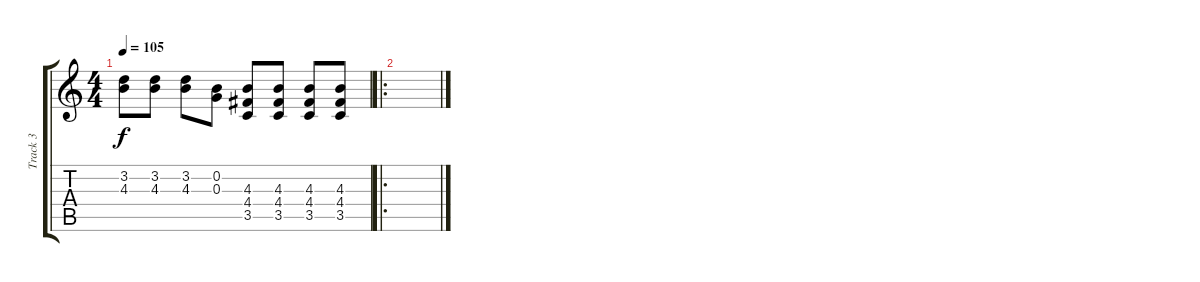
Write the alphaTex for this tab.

\track ("Track 3" "Track 3") {instrument distortionguitar}
\staff {score tabs}
\tuning (E4 B3 G3 D3 A2 E2) {hide}
\ts (4 4)
\tempo 105
\clef g2
\ks c
(3.2 4.3).8{dy f} (3.2 4.3).8 (3.2 4.3).8 (0.2 0.3).8 (4.3 4.4 3.5).8 (4.3 4.4 3.5).8 (4.3 4.4 3.5).8 (4.3 4.4 3.5).8 |
\ro
